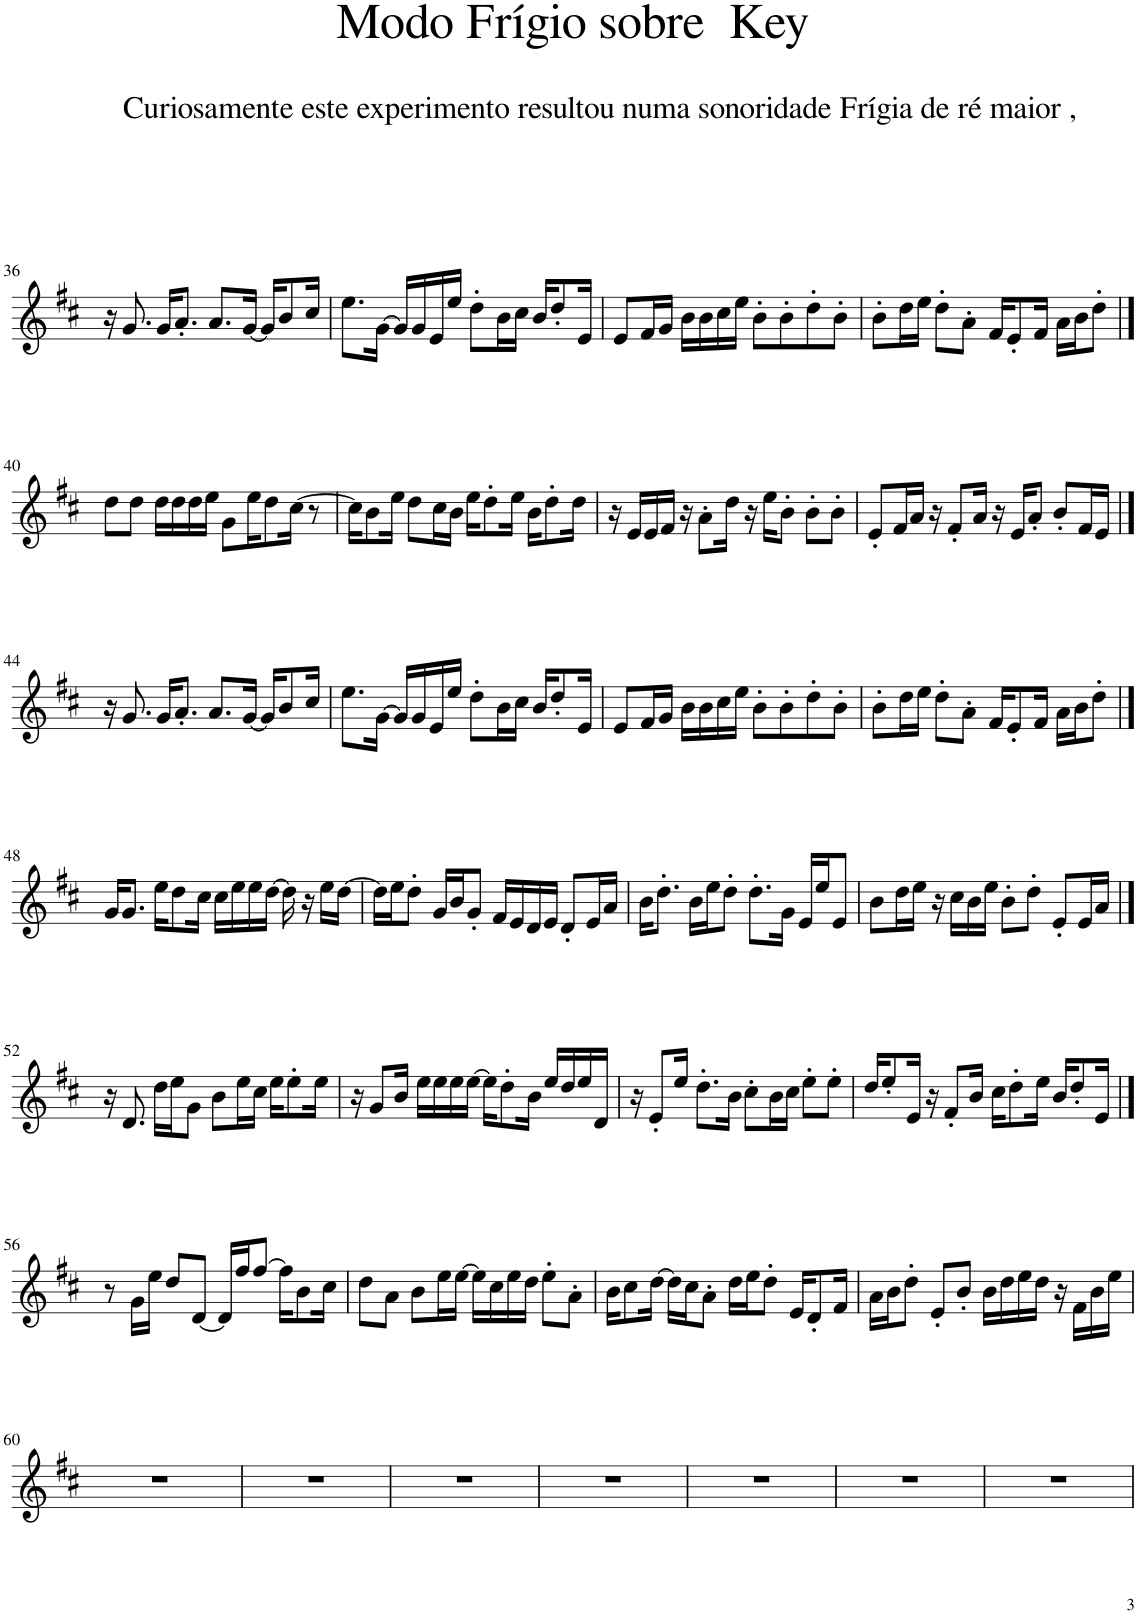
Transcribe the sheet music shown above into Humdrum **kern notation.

**kern
*part1
*staff1
*I"Piano
*I'Pno.
!!LO:PB:g=z
*clefG2
*k[f#c#]
*M4/4
=36
16r
8.g/
16g/KL
8.a'/J
8.a/L
[16g/Jk
16g/KL]
8b/
16cc#/Jk
=37
8.ee\L
[16g\Jk
16g/LL]
16g/
16e/
16ee/JJ
8dd'\L
16b\L
16cc#\JJ
16b/KL
8dd'/
16e/Jk
=38
8e/L
16f#/L
16g/JJ
16b\LL
16b\
16cc#\
16ee\JJ
8b'\L
8b'\
8dd'\
8b'\J
=39
8b'\L
16dd\L
16ee\JJ
8dd'\L
8a'\J
16f#/KL
8e'/
16f#/Jk
16a\LL
16b\J
8dd'\J
!!LO:LB:g=z
==40
8dd\L
8dd\J
16dd\LL
16dd\
16dd\
16ee\JJ
8g\L
16ee\K
8dd\
[16cc#\Jk
8r
=41
16cc#\KL]
8b\
16ee\Jk
8dd\L
16cc#\L
16b\JJ
16ee\KL
8dd'\
16ee\Jk
16b\KL
8dd'\
16dd\Jk
=42
16r
16e/LL
16e/
16f#/JJ
16r
8a'\L
16dd\Jk
16r
16ee\KL
8b'\J
8b'\L
8b'\J
=43
8e'/L
16f#/L
16a/JJ
16r
8f#'/L
16a/Jk
16r
16e/KL
8a'/J
8b'/L
16f#/L
16e/JJ
!!LO:LB:g=z
==44
16r
8.g/
16g/KL
8.a'/J
8.a/L
[16g/Jk
16g/KL]
8b/
16cc#/Jk
=45
8.ee\L
[16g\Jk
16g/LL]
16g/
16e/
16ee/JJ
8dd'\L
16b\L
16cc#\JJ
16b/KL
8dd'/
16e/Jk
=46
8e/L
16f#/L
16g/JJ
16b\LL
16b\
16cc#\
16ee\JJ
8b'\L
8b'\
8dd'\
8b'\J
=47
8b'\L
16dd\L
16ee\JJ
8dd'\L
8a'\J
16f#/KL
8e'/
16f#/Jk
16a\LL
16b\J
8dd'\J
!!LO:LB:g=z
==48
16g/KL
8.g/J
16ee\KL
8dd\
16cc#\Jk
16cc#\LL
16ee\
16ee\
[16dd\JJ
16dd\]
16r
16ee\LL
[16dd\JJ
=49
16dd\LL]
16ee\J
8dd'\J
16g/LL
16b/J
8g'/J
16f#/LL
16e/
16d/
16e/JJ
8d'/L
16e/L
16a/JJ
=50
16b\KL
8.dd'\J
16b\LL
16ee\J
8dd'\J
8.dd'\L
16g\Jk
16e/LL
16ee/J
8e/J
=51
8b\L
16dd\L
16ee\JJ
16r
16cc#\LL
16b\
16ee\JJ
8b'\L
8dd'\J
8e'/L
16e/L
16a/JJ
!!LO:LB:g=z
==52
16r
8.d/
16dd\LL
16ee\J
8g\J
8b\L
16ee\L
16cc#\JJ
16ee\KL
8ee'\
16ee\Jk
=53
16r
8g/L
16b/Jk
16ee\LL
16ee\
16ee\
[16ee\JJ
16ee\KL]
8dd'\
16b\Jk
16ee/LL
16dd/
16ee/
16d/JJ
=54
16r
8e'/L
16ee/Jk
8.dd'\L
16b\Jk
8cc#'\L
16b\L
16cc#\JJ
8ee'\L
8ee'\J
=55
16dd/KL
8ee'/
16e/Jk
16r
8f#'/L
16b/Jk
16cc#\KL
8dd'\
16ee\Jk
16b/KL
8dd'/
16e/Jk
!!LO:LB:g=z
==56
8r
16g\LL
16ee\JJ
8dd/L
[8d/J
16d/LL]
16ff#/J
[8ff#/J
16ff#\KL]
8b\
16cc#\Jk
=57
8dd\L
8a\J
8b\L
16ee\L
[16ee\JJ
16ee\LL]
16cc#\
16ee\
16dd\JJ
8ee'\L
8a'\J
=58
16b\KL
8cc#\
[16dd\Jk
16dd\LL]
16cc#\J
8a'\J
16dd\LL
16ee\J
8dd'\J
16e/KL
8d'/
16f#/Jk
=59
16a\LL
16b\J
8dd'\J
8e'/L
8b'/J
16b\LL
16dd\
16ee\
16dd\JJ
16r
16f#\LL
16b\
16ee\JJ
!!LO:LB:g=z
=60
1r
=61
1r
=62
1r
=63
1r
=64
1r
=65
1r
=66
1r
=
*-
